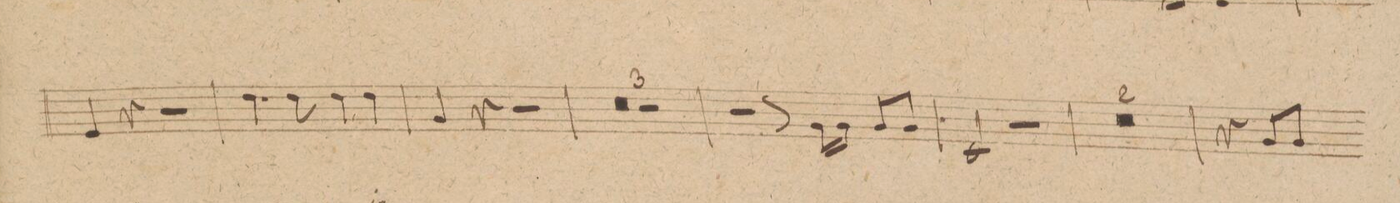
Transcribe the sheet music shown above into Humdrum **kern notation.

**kern	**dynam
*I"Trompetto 2do in A.	*
*clefG2	*
*k[f#c#g#]	*
*met(c|)	*
*M2/2	*
4c#/	.
4r	.
2r	.
=17	=17
4.b\	.
8b\	.
4b\	.
4b\	.
=18	=18
4e/	.
4r	.
2r	.
=19	=19
0r	.
=20	=20
=21	=21
1r	.
=22	=22
2r	.
8r	.
16e\LL	.
16e\JJ	.
8e/L	.
8e/J	.
=23	=23
2A/	.
2r	.
=24	=24
0r	.
=25	=25
=26	=26
4r	.
8e/L	.
8e/J	.
*-	*-
